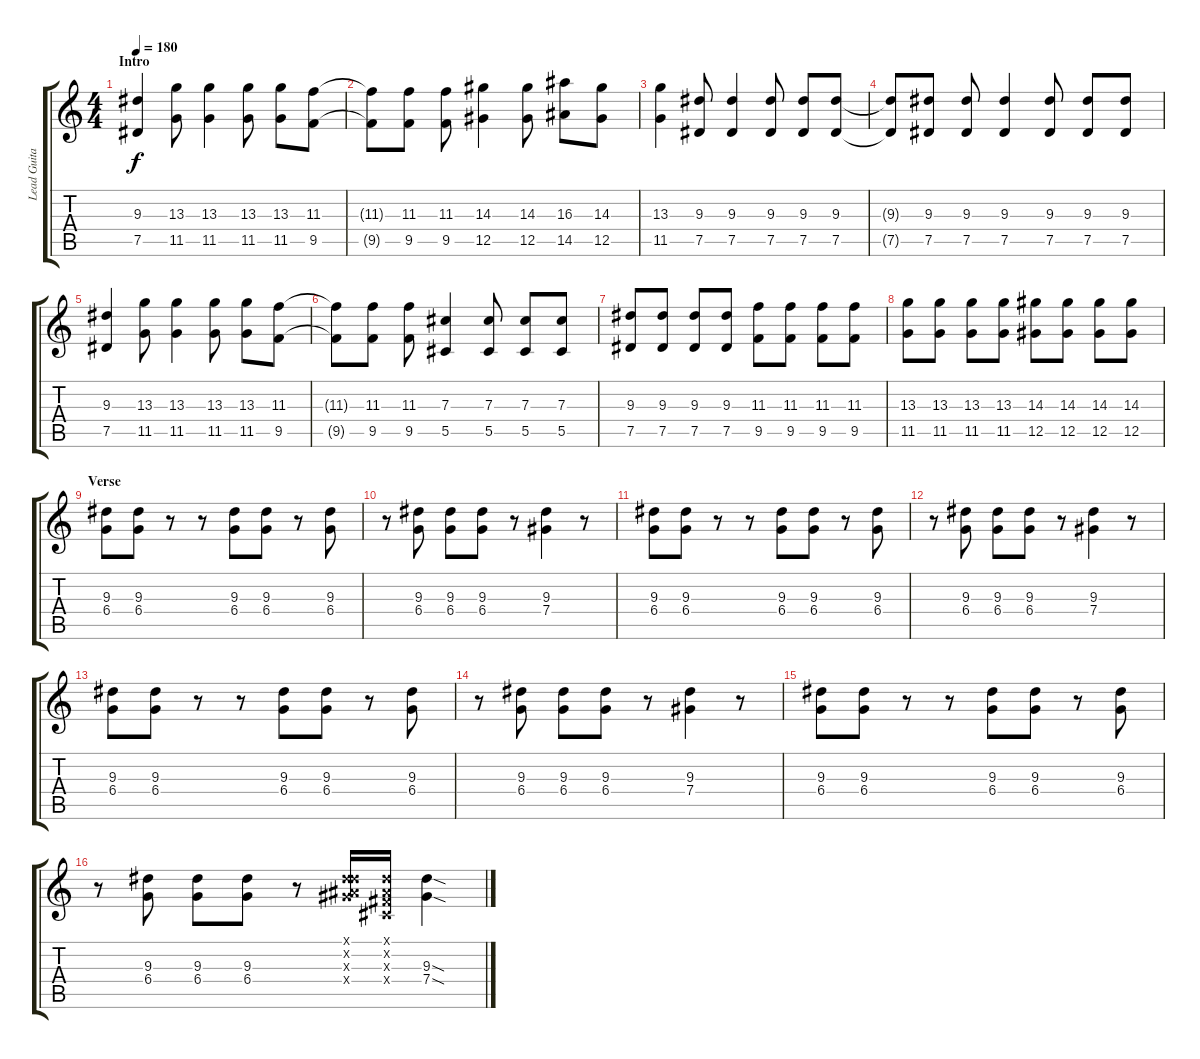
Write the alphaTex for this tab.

\track ("Lead Guitar" "Lead Guita") {instrument distortionguitar}
\staff {score tabs}
\tuning (Eb4 Bb3 Gb3 Db3 Ab2 Eb2) {hide}
\ts (4 4)
\section ("" "Intro")
\tempo 180
\clef g2
\ks c
(9.3 7.5).4{dy f instrument distortionguitar} (13.3 11.5).8 (13.3 11.5).4 (13.3 11.5).8 (13.3 11.5).8 (11.3 9.5).8 |
(11.3{t} 9.5{t}).8 (11.3 9.5).8 (11.3 9.5).8 (14.3 12.5).4 (14.3 12.5).8 (16.3 14.5).8 (14.3 12.5).8 |
(13.3 11.5).4 (9.3 7.5).8 (9.3 7.5).4 (9.3 7.5).8 (9.3 7.5).8 (9.3 7.5).8 |
(9.3{t} 7.5{t}).8 (9.3 7.5).8 (9.3 7.5).8 (9.3 7.5).4 (9.3 7.5).8 (9.3 7.5).8 (9.3 7.5).8 |
(9.3 7.5).4 (13.3 11.5).8 (13.3 11.5).4 (13.3 11.5).8 (13.3 11.5).8 (11.3 9.5).8 |
(11.3{t} 9.5{t}).8 (11.3 9.5).8 (11.3 9.5).8 (7.3 5.5).4 (7.3 5.5).8 (7.3 5.5).8 (7.3 5.5).8 |
(9.3 7.5).8 (9.3 7.5).8 (9.3 7.5).8 (9.3 7.5).8 (11.3 9.5).8 (11.3 9.5).8 (11.3 9.5).8 (11.3 9.5).8 |
(13.3 11.5).8 (13.3 11.5).8 (13.3 11.5).8 (13.3 11.5).8 (14.3 12.5).8 (14.3 12.5).8 (14.3 12.5).8 (14.3 12.5).8 |
\section ("" "Verse")
(9.3 6.4).8{balance 16} (9.3 6.4).8 r.8 r.8 (9.3 6.4).8 (9.3 6.4).8 r.8 (9.3 6.4).8 |
r.8 (9.3 6.4).8 (9.3 6.4).8 (9.3 6.4).8 r.8 (9.3 7.4).4 r.8 |
(9.3 6.4).8 (9.3 6.4).8 r.8 r.8 (9.3 6.4).8 (9.3 6.4).8 r.8 (9.3 6.4).8 |
r.8 (9.3 6.4).8 (9.3 6.4).8 (9.3 6.4).8 r.8 (9.3 7.4).4 r.8 |
(9.3 6.4).8 (9.3 6.4).8 r.8 r.8 (9.3 6.4).8 (9.3 6.4).8 r.8 (9.3 6.4).8 |
r.8 (9.3 6.4).8 (9.3 6.4).8 (9.3 6.4).8 r.8 (9.3 7.4).4 r.8 |
(9.3 6.4).8 (9.3 6.4).8 r.8 r.8 (9.3 6.4).8 (9.3 6.4).8 r.8 (9.3 6.4).8 |
r.8 (9.3 6.4).8 (9.3 6.4).8 (9.3 6.4).8 r.8 (0.1{x} 0.2{x} 9.3{x} 7.4{x}).16 (0.1{x} 0.2{x} 0.3{x} 0.4{x}).16 (9.3{sod} 7.4{sod}).4
